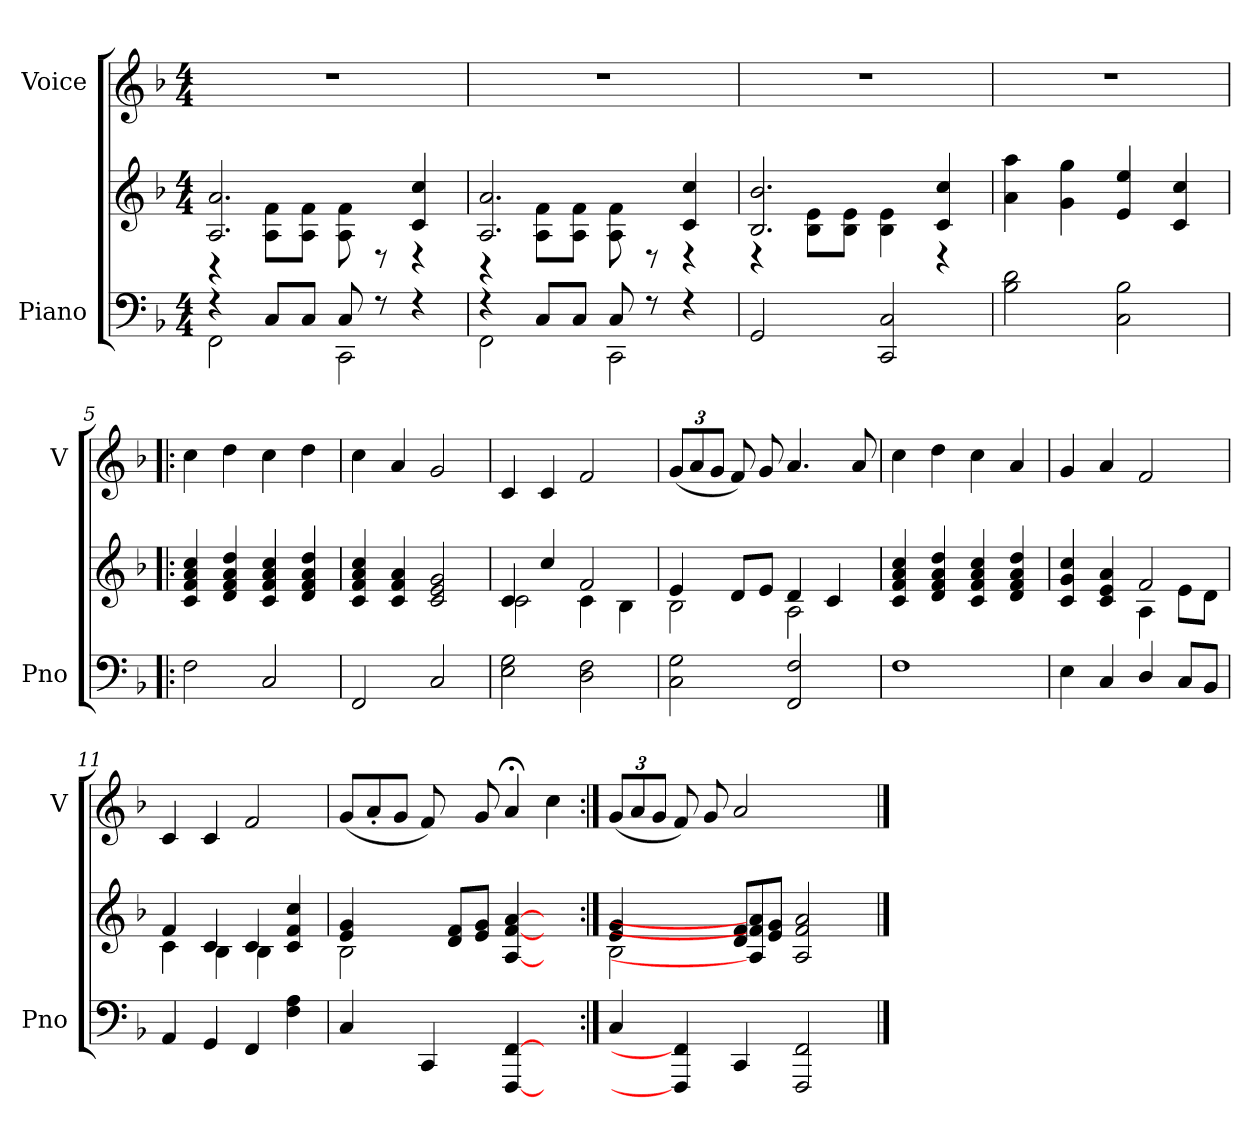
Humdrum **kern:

**kern	**kern	**kern
*part2	*part2	*part1
*staff3	*staff2	*staff1
*I"Piano	*	*I"Voice
*I'Pno	*	*I'V
*clefF4	*clefG2	*clefG2
*k[b-]	*k[b-]	*k[b-]
*M4/4	*M4/4	*M4/4
=1	=1	=1
*^	*^	*
4r	2FF\	2.A/ 2.a/	4r	1r
8C/L	.	.	8A\ 8f\L	.
8C/J	.	.	8A\ 8f\J	.
8C/	2CC\	.	8A\ 8f\	.
8r	.	.	8r	.
4r	.	4c/ 4cc/	4r	.
=2	=2	=2	=2	=2
4r	2FF\	2.A/ 2.a/	4r	1r
8C/L	.	.	8A\ 8f\L	.
8C/J	.	.	8A\ 8f\J	.
8C/	2CC\	.	8A\ 8f\	.
8r	.	.	8r	.
4r	.	4c/ 4cc/	4r	.
*v	*v	*	*	*
=3	=3	=3	=3
2GG/	2.B-/ 2.b-/	4r	1r
.	.	8B-\ 8e\L	.
.	.	8B-\ 8e\J	.
2CC/ 2C/	.	4B-\ 4e\	.
.	4c/ 4cc/	4r	.
*	*v	*v	*
=4	=4	=4
2B-\ 2d\	4a\ 4aa\	1r
.	4g\ 4gg\	.
2C\ 2B-\	4e/ 4ee/	.
.	4c/ 4cc/	.
!!LO:LB:g=z
=5!|:	=5!|:	=5!|:
2F\	4c/ 4f/ 4a/ 4cc/	4cc\
.	4d/ 4f/ 4a/ 4dd/	4dd\
2C/	4c/ 4f/ 4a/ 4cc/	4cc\
.	4d/ 4f/ 4a/ 4dd/	4dd\
=6	=6	=6
2FF/	4c/ 4f/ 4a/ 4cc/	4cc\
.	4c/ 4f/ 4a/	4a/
2C/	2c/ 2e/ 2g/	2g/
=7	=7	=7
*	*^	*
2E\ 2G\	4c/	2c\	4c/
.	4cc/	.	4c/
2D\ 2F\	2f/	4c\	2f/
.	.	4B-\	.
!!LO:PB:g=z
=8	=8	=8	=8
*	*	*	*Xbrackettup
2C\ 2G\	4e/	2B-\	(<12g/L
.	.	.	12a/
.	.	.	12g/J
.	8d/L	.	8f/)
.	8e/J	.	8g/
2FF/ 2F/	4d/	2A\	4.a/
.	4c/	.	.
.	.	.	8a/
*	*v	*v	*
=9	=9	=9
1F	4c/ 4f/ 4a/ 4cc/	4cc\
.	4d/ 4f/ 4a/ 4dd/	4dd\
.	4c/ 4f/ 4a/ 4cc/	4cc\
.	4d/ 4f/ 4a/ 4dd/	4a/
=10	=10	=10
*	*^	*
4E\	4c/ 4g/ 4cc/	2ryy	4g/
4C/	4c/ 4e/ 4a/	.	4a/
4D/	2f/	4A\	2f/
8C/L	.	8e\L	.
8BB-/J	.	8d\J	.
!!LO:LB:g=z
=11	=11	=11	=11
4AA/	4f/	4c\	4c/
4GG/	4c/	4B-\	4c/
4FF/	4c/	4B-\	2f/
4F\ 4A\	4c/ 4f/ 4cc/	4ryy	.
=12	=12	=12	=12
4C/	4e/ 4g/	2B-\	(<8g/L
.	.	.	8a'/
8ryy	2.ryy	.	8g/J
4CC/	.	.	8f/)
.	.	8d/ 8f/L	8ryy
8ryy	.	8e/ 8g/J	8g/
[4FFF/ [4FF/	.	[4A/ [4f/ [4a/	4a;</
*	*v	*v	*
4ryy	4ryy	4cc\
=13:|!	=13:|!	=13:|!
*	*^	*
4C/	4e/ 4g/	2B-\	(<12g/L
.	.	.	12a/
.	.	.	12g/J
4FFF/] 4FF/]	4ryy	.	8f/)
.	.	.	8g/
4CC/	8d/ 8f/L	4A/] 4f/] 4a/]	2a/
.	8e/ 8g/J	.	.
2FFF/ 2FF/	2A/ 2f/ 2a/	2ryy	.
.	.	.	4ryy
*	*v	*v	*
==	==	==
*-	*-	*-
